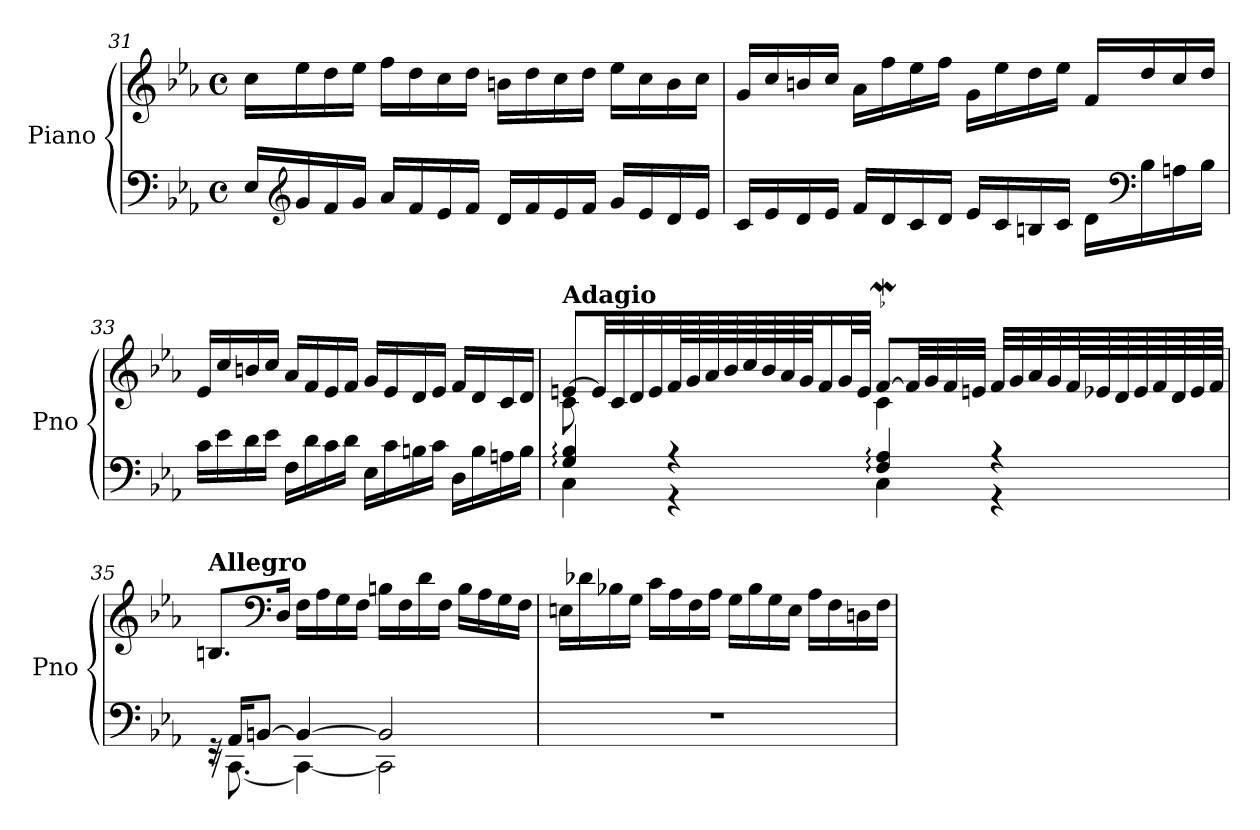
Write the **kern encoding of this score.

**kern	**kern
*part1	*part1
*staff2	*staff1
*I"Piano	*
*I'Pno	*
*clefF4	*clefG2
*k[b-e-a-]	*k[b-e-a-]
*M4/4	*M4/4
*met(c)	*met(c)
=31	=31
16E-/LL	16cc\LL
*clefG2	*
16g/	16ee-\
16f/	16dd\
16g/JJ	16ee-\JJ
16a-/LL	16ff\LL
16f/	16dd\
16e-/	16cc\
16f/JJ	16dd\JJ
16d/LL	16bn\LL
16f/	16dd\
16e-/	16cc\
16f/JJ	16dd\JJ
16g/LL	16ee-\LL
16e-/	16cc\
16d/	16b\
16e-/JJ	16cc\JJ
!!LO:LB:g=z
=32	=32
16c/LL	16g/LL
16e-/	16cc/
16d/	16bn/
16e-/JJ	16cc/JJ
16f/LL	16a-\LL
16d/	16ff\
16c/	16ee-\
16d/JJ	16ff\JJ
16e-/LL	16g\LL
16c/	16ee-\
16Bn/	16dd\
16c/JJ	16ee-\JJ
16d\LL	16f/LL
*clefF4	*
16B\	16dd/
16An\	16cc/
16B\JJ	16dd/JJ
=33	=33
16c\LL	16e-/LL
16e-\	16cc/
16d\	16bn/
16e-\JJ	16cc/JJ
16F\LL	16a-/LL
16d\	16f/
16c\	16e-/
16d\JJ	16f/JJ
16E-\LL	16g/LL
16c\	16e-/
16Bn\	16d/
16c\JJ	16e-/JJ
16D\LL	16f/LL
16B\	16d/
16An\	16c/
16B\JJ	16d/JJ
!!LO:LB:g=z
=34	=34
*^	*^
!	!	!LO:TX:a:B:t=Adagio	!
4G/: 4B-/:	4C\	[8en/L	8c\
.	.	32e/LL]	8rcyy
.	.	32c/	.
.	.	32d/	.
.	.	32e/	.
4r	4r	64f/L	4ryy
.	.	64g/	.
.	.	64a-/	.
.	.	64b-/	.
.	.	64cc/	.
.	.	64b-/	.
.	.	64a-/	.
.	.	64g/JJ	.
.	.	16f/	.
.	.	32g/L	.
.	.	32e/JJJ	.
4F/: 4A-/:	4C\	[8fW/L	4c\
.	.	32f/LL]	.
.	.	32g/	.
.	.	32f/	.
.	.	32e/JJJ	.
4r	4r	32f/LLL	4ryy
.	.	32g/	.
.	.	32a-/	.
.	.	32g/	.
.	.	64f/L	.
.	.	64e-X/	.
.	.	64d/	.
.	.	64e-/	.
.	.	64f/	.
.	.	64d/	.
.	.	64e-/	.
.	.	64f/JJJJ	.
*	*	*v	*v
=35	=35	=35
!	!	!LO:TX:a:B:t=Allegro
16rEE	16rGG	8.Bn/L
16AA-/KL	[8.CC\	.
[8BBn/J	.	.
*	*	*clefF4
.	.	16D/Jk
4BB/_	4CC\_	16F\LL
.	.	16A-\
.	.	16G\
.	.	16F\JJ
2BB/]	2CC\]	16Bn\LL
.	.	16F\
.	.	16d\
.	.	16F\JJ
.	.	16B\LL
.	.	16A-\
.	.	16G\
.	.	16F\JJ
*v	*v	*
!!LO:LB:g=z
=36	=36
1r	16En\LL
.	16d-X\
.	16B-X\
.	16G\JJ
.	16c\LL
.	16A-\
.	16F\
.	16A-\JJ
.	16G\LL
.	16B-\
.	16G\
.	16E\JJ
.	16A-\LL
.	16F\
.	16Dn\
.	16F\JJ
=	=
*-	*-
